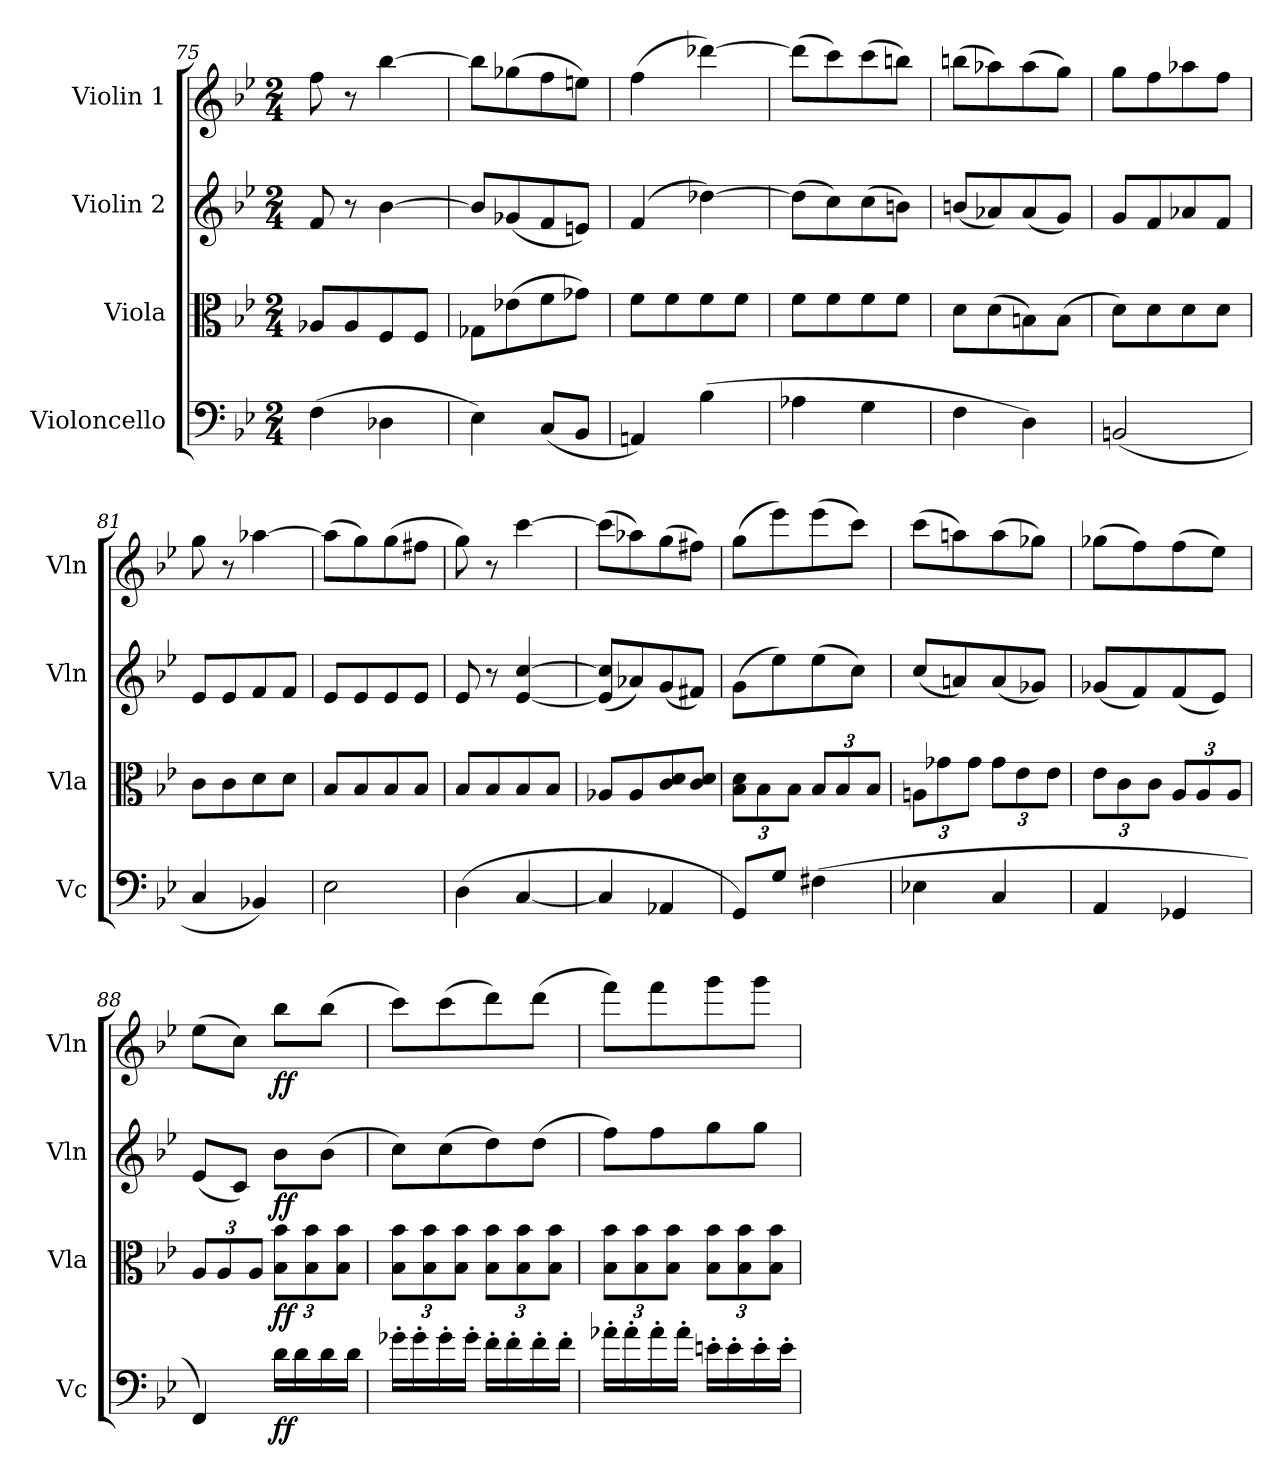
**kern	**dynam	**kern	**dynam	**kern	**dynam	**kern	**dynam
*part4	*part4	*part3	*part3	*part2	*part2	*part1	*part1
*staff4	*staff4	*staff3	*staff3	*staff2	*staff2	*staff1	*staff1
*I"Violoncello	*	*I"Viola	*	*I"Violin 2	*	*I"Violin 1	*
*I'Vc	*	*I'Vla	*	*I'Vln	*	*I'Vln	*
*clefF4	*	*clefC3	*	*clefG2	*	*clefG2	*
*k[b-e-]	*	*k[b-e-]	*	*k[b-e-]	*	*k[b-e-]	*
*M2/4	*	*M2/4	*	*M2/4	*	*M2/4	*
=75	=75	=75	=75	=75	=75	=75	=75
(4F\	.	8A-X/L	.	8f/	.	8ff\	.
.	.	8A-/	.	8r	.	8r	.
4D-X\	.	8F/	.	[>4b-\	.	[>4bb-\	.
.	.	8F/J	.	.	.	.	.
=76	=76	=76	=76	=76	=76	=76	=76
4E-\)	.	8G-X\L	.	8b-/L]	.	8bb-\L]	.
.	.	(8e-X\	.	(8g-X/	.	(8gg-X\	.
(8C/L	.	8f\	.	8f/	.	8ff\	.
8BB-/J	.	8g-X\J)	.	8en/J)	.	8een\J)	.
=77	=77	=77	=77	=77	=77	=77	=77
4AAn/)	.	8f\L	.	(4f/	.	(4ff\	.
.	.	8f\	.	.	.	.	.
(4B-\	.	8f\	.	[>4dd-X\)	.	[>4ddd-X\)	.
.	.	8f\J	.	.	.	.	.
!!LO:LB:g=z
=78	=78	=78	=78	=78	=78	=78	=78
4A-X\	.	8f\L	.	(8dd-\L]	.	(8ddd-\L]	.
.	.	8f\	.	8cc\)	.	8ccc\)	.
4G\	.	8f\	.	(8cc\	.	(8ccc\	.
.	.	8f\J	.	8bn\J)	.	8bbn\J)	.
=79	=79	=79	=79	=79	=79	=79	=79
4F\	.	8d\L	.	(8bn/L	.	(8bbn\L	.
.	.	(8d\	.	8a-X/)	.	8aa-X\)	.
4D\)	.	8Bn\)	.	(8a-/	.	(8aa-\	.
.	.	(8B\J	.	8g/J)	.	8gg\J)	.
!!LO:LB:g=z
=80	=80	=80	=80	=80	=80	=80	=80
(2BBn/	.	8d\L)	.	8g/L	.	8gg\L	.
.	.	8d\	.	8f/	.	8ff\	.
.	.	8d\	.	8a-X/	.	8aa-X\	.
.	.	8d\J	.	8f/J	.	8ff\J	.
=81	=81	=81	=81	=81	=81	=81	=81
4C/	.	8c\L	.	8e-/L	.	8gg\	.
.	.	8c\	.	8e-/	.	8r	.
4BB-X/)	.	8d\	.	8f/	.	[>4aa-X\	.
.	.	8d\J	.	8f/J	.	.	.
=82	=82	=82	=82	=82	=82	=82	=82
2E-\	.	8B-/L	.	8e-/L	.	(8aa-\L]	.
.	.	8B-/	.	8e-/	.	8gg\)	.
.	.	8B-/	.	8e-/	.	(8gg\	.
.	.	8B-/J	.	8e-/J	.	8ff#X\J	.
=83	=83	=83	=83	=83	=83	=83	=83
(4D\	.	8B-/L	.	8e-/	.	8gg\)	.
.	.	8B-/	.	8r	.	8r	.
[<4C/	.	8B-/	.	[4e-/ [4cc/	.	[>4ccc\	.
.	.	8B-/J	.	.	.	.	.
=84	=84	=84	=84	=84	=84	=84	=84
4C/]	.	8A-X/L	.	(8e-/] 8cc/]L	.	(8ccc\L]	.
.	.	8A-/	.	8a-X/)	.	8aa-X\)	.
4AA-X/	.	8c/ 8d/	.	(8g/	.	(8gg\	.
.	.	8c/ 8d/J	.	8f#X/J)	.	8ff#X\J)	.
=85	=85	=85	=85	=85	=85	=85	=85
*	*	*Xbrackettup	*	*	*	*	*
8GG/L)	.	12B-\ 12d\L	.	(8g\L	.	(8gg\L	.
.	.	12B-\	.	.	.	.	.
8G/J	.	.	.	8ee-\)	.	8eee-\)	.
.	.	12B-\J	.	.	.	.	.
(4F#X\	.	12B-/L	.	(8ee-\	.	(8eee-\	.
.	.	12B-/	.	.	.	.	.
.	.	.	.	8cc\J)	.	8ccc\J)	.
.	.	12B-/J	.	.	.	.	.
=86	=86	=86	=86	=86	=86	=86	=86
4E-X\	.	12An\L	.	(8cc/L	.	(8ccc\L	.
.	.	12g-X\	.	.	.	.	.
.	.	.	.	8an/)	.	8aan\)	.
.	.	12g-\J	.	.	.	.	.
4C/	.	12g-\L	.	(8a/	.	(8aa\	.
.	.	12e-\	.	.	.	.	.
.	.	.	.	8g-X/J)	.	8gg-X\J)	.
.	.	12e-\J	.	.	.	.	.
=87	=87	=87	=87	=87	=87	=87	=87
4AA/	.	12e-\L	.	(8g-X/L	.	(8gg-X\L	.
.	.	12c\	.	.	.	.	.
.	.	.	.	8f/)	.	8ff\)	.
.	.	12c\J	.	.	.	.	.
4GG-X/	.	12A/L	.	(8f/	.	(8ff\	.
.	.	12A/	.	.	.	.	.
.	.	.	.	8e-/J)	.	8ee-\J)	.
.	.	12A/J	.	.	.	.	.
!!LO:LB:g=z
=88	=88	=88	=88	=88	=88	=88	=88
4FF/)	.	12A/L	.	(8e-/L	.	(8ee-\L	.
.	.	12A/	.	.	.	.	.
.	.	.	.	8c/J)	.	8cc\J)	.
.	.	12A/J	.	.	.	.	.
!	!LO:DY:b	!	!LO:DY:b	!	!LO:DY:b	!	!LO:DY:b
16d\LL	ff	12B-\ 12b-\L	ff	8b-\L	ff	8bb-\L	ff
16d\	.	.	.	.	.	.	.
.	.	12B-\ 12b-\	.	.	.	.	.
16d\	.	.	.	(8b-\J	.	(8bb-\J	.
.	.	12B-\ 12b-\J	.	.	.	.	.
16d\JJ	.	.	.	.	.	.	.
=89	=89	=89	=89	=89	=89	=89	=89
16g-X'\LL	.	12B-\ 12b-\L	.	8cc\L)	.	8ccc\L)	.
16g-'\	.	.	.	.	.	.	.
.	.	12B-\ 12b-\	.	.	.	.	.
16g-'\	.	.	.	(8cc\	.	(8ccc\	.
.	.	12B-\ 12b-\J	.	.	.	.	.
16g-'\JJ	.	.	.	.	.	.	.
16f'\LL	.	12B-\ 12b-\L	.	8dd\)	.	8ddd\)	.
16f'\	.	.	.	.	.	.	.
.	.	12B-\ 12b-\	.	.	.	.	.
16f'\	.	.	.	(8dd\J	.	(8ddd\J	.
.	.	12B-\ 12b-\J	.	.	.	.	.
16f'\JJ	.	.	.	.	.	.	.
!!LO:PB:g=z
=90	=90	=90	=90	=90	=90	=90	=90
16a-X'\LL	.	12B-\ 12b-\L	.	8ff\L)	.	8fff\L)	.
16a-'\	.	.	.	.	.	.	.
.	.	12B-\ 12b-\	.	.	.	.	.
16a-'\	.	.	.	8ff\	.	8fff\	.
.	.	12B-\ 12b-\J	.	.	.	.	.
16a-'\JJ	.	.	.	.	.	.	.
16en'\LL	.	12B-\ 12b-\L	.	8gg\	.	8ggg\	.
16e'\	.	.	.	.	.	.	.
.	.	12B-\ 12b-\	.	.	.	.	.
16e'\	.	.	.	8gg\J	.	8ggg\J	.
.	.	12B-\ 12b-\J	.	.	.	.	.
16e'\JJ	.	.	.	.	.	.	.
=	=	=	=	=	=	=	=
*-	*-	*-	*-	*-	*-	*-	*-
